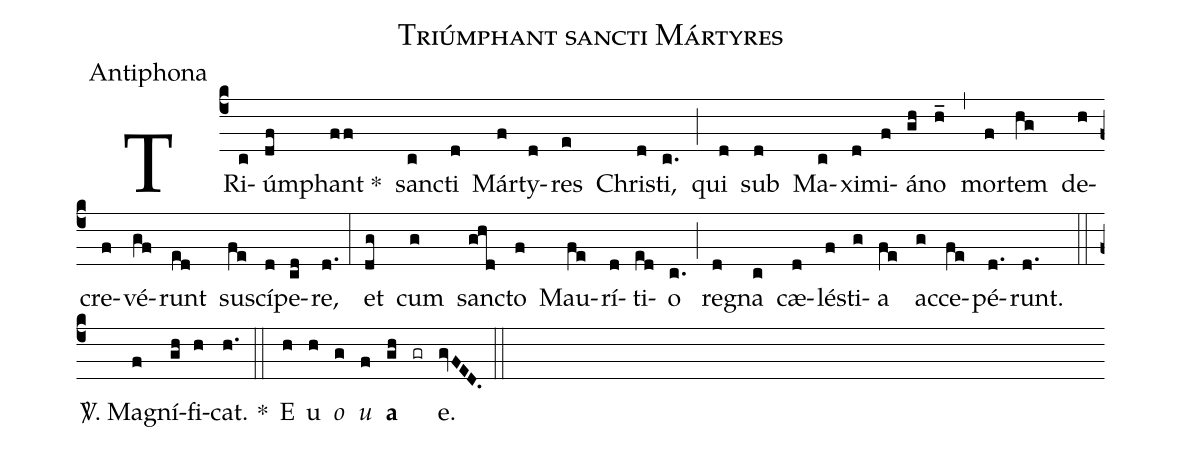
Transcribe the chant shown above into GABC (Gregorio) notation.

name:Triúmphant sancti Mártyres;
office-part:Antiphona;
%%
(c4) TRi(c)úm(df)phant *(ff) san(c)cti(d) Már(f)ty(d)res(e) Chri(d)sti,(c.) (;) qui(d) sub(d) Ma(c)xi(d)mi(f)á(gh)no(h_) (,) mor(f)tem(hg) de(h)cre(f)vé(gf)runt(ed) su(fe)scí(d)pe(cd)re,(d.) (:)
et(dg) cum(g) san(ghd)cto(f) Mau(fe)rí(d)ti(ed)o(c.) (;) re(d)gna(c) cæ(d)lé(f)sti(g)a(fe) ac(g)ce(fe)pé(d.)runt.(d.) (::)

<sp>V/</sp>. Ma(f)gní(gh)fi(h)cat. *(h.) (::)

E(h) u(h) <i>o</i>(g) <i>u</i>(f) <b>a</b>(gh) (gr) e.(gvFED.) (::)
